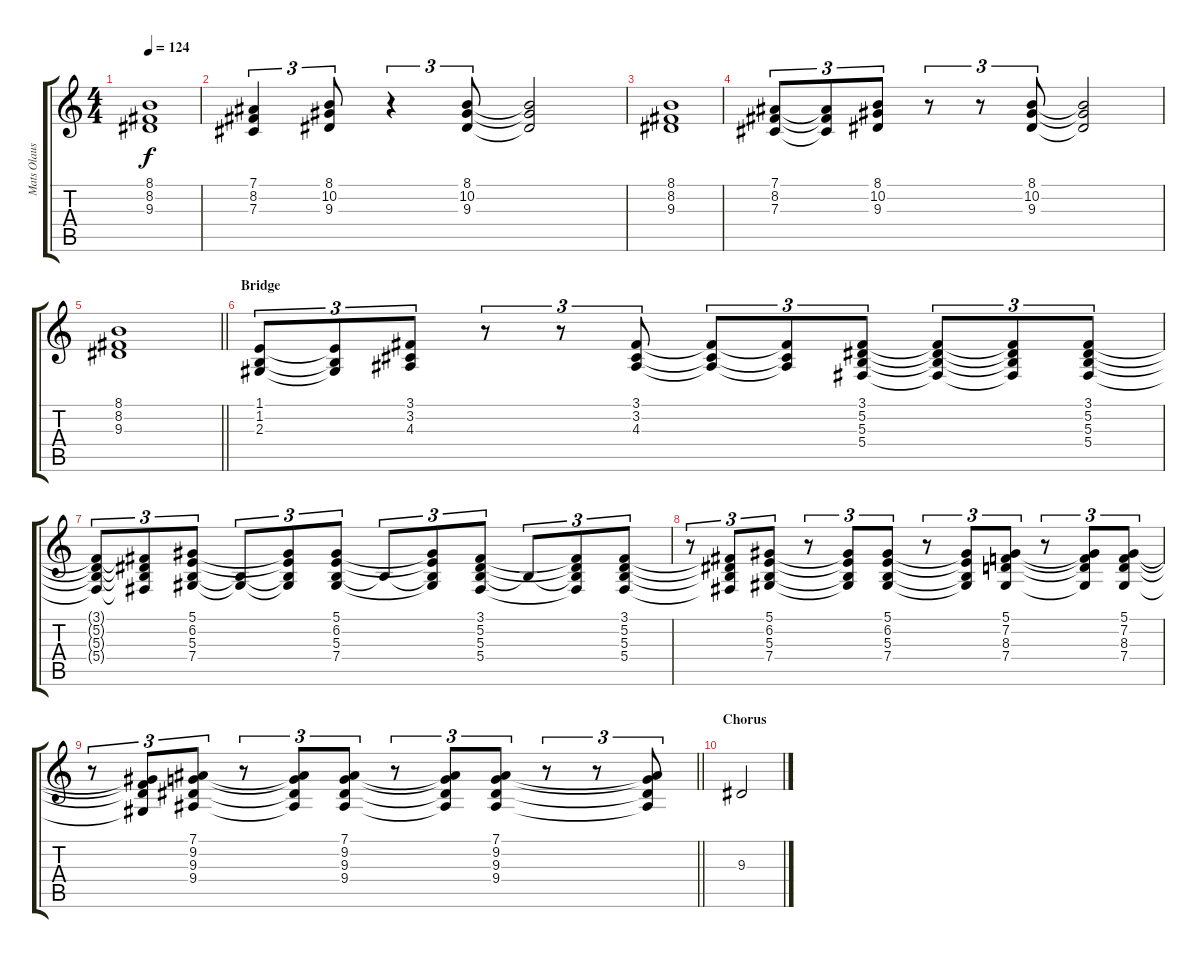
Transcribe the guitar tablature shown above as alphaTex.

\track ("Mats Olausson " "Mats Olaus") {instrument synthstrings1}
\staff {score tabs}
\tuning (Eb4 Bb3 Gb3 Db3 Ab2 Eb2) {hide}
\ts (4 4)
\tempo 124
\clef g2
\ks c
(8.1 8.2 9.3).1{dy f} |
(7.1 8.2 7.3).4{tu (3 2)} (8.1 10.2 9.3).8{tu (3 2)} r.4{tu (3 2)} (8.1 10.2 9.3).8{tu (3 2)} (8.1{t} 10.2{t} 9.3{t}).2 |
(8.1 8.2 9.3).1 |
(7.1 8.2 7.3).8{tu (3 2)} (7.1{t} 8.2{t} 7.3{t}).8{tu (3 2)} (8.1 10.2 9.3).8{tu (3 2)} r.8{tu (3 2)} r.8{tu (3 2)} (8.1 10.2 9.3).8{tu (3 2)} (8.1{t} 10.2{t} 9.3{t}).2 |
\barLineRight lightlight
(8.1 8.2 9.3).1 |
\section ("" "Bridge")
(1.1 1.2 2.3).8{tu (3 2)} (1.1{t} 1.2{t} 2.3{t}).8{tu (3 2)} (3.1 3.2 4.3).8{tu (3 2)} r.8{tu (3 2)} r.8{tu (3 2)} (3.1 3.2 4.3).8{tu (3 2)} (3.1{t} 3.2{t} 4.3{t}).8{tu (3 2)} (3.1{t} 3.2{t} 4.3{t}).8{tu (3 2)} (3.1 5.2 5.3 5.4).8{tu (3 2)} (3.1{t} 5.2{t} 5.3{t} 5.4{t}).8{tu (3 2)} (3.1{t} 5.2{t} 5.3{t} 5.4{t}).8{tu (3 2)} (3.1 5.2 5.3 5.4).8{tu (3 2)} |
(3.1{t} 5.2{t} 5.3{t} 5.4{t}).8{tu (3 2)} (3.1{t} 5.2{t} 5.3{t} 5.4{t}).8{tu (3 2)} (5.1 6.2 5.3 7.4).8{tu (3 2)} (5.3{t} 7.4{t}).8{tu (3 2)} (5.1{t} 6.2{t} 5.3{t} 7.4{t}).8{tu (3 2)} (5.1 6.2 5.3 7.4).8{tu (3 2)} 5.3{t}.8{tu (3 2)} (5.1{t} 6.2{t} 5.3{t} 7.4{t}).8{tu (3 2)} (3.1 5.2 5.3 5.4).8{tu (3 2)} 5.3{t}.8{tu (3 2)} (3.1{t} 5.2{t} 5.3{t} 5.4{t}).8{tu (3 2)} (3.1 5.2 5.3 5.4).8{tu (3 2)} |
r.8{tu (3 2)} (3.1{t} 5.2{t} 5.3{t} 5.4{t}).8{tu (3 2)} (5.1 6.2 5.3 7.4).8{tu (3 2)} r.8{tu (3 2)} (5.1{t} 6.2{t} 5.3{t} 7.4{t}).8{tu (3 2)} (5.1 6.2 5.3 7.4).8{tu (3 2)} r.8{tu (3 2)} (5.1{t} 6.2{t} 5.3{t} 7.4{t}).8{tu (3 2)} (5.1 7.2 8.3 7.4).8{tu (3 2)} r.8{tu (3 2)} (5.1{t} 7.2{t} 8.3{t} 7.4{t}).8{tu (3 2)} (5.1 7.2 8.3 7.4).8{tu (3 2)} |
\barLineRight lightlight
r.8{tu (3 2)} (5.1{t} 7.2{t} 8.3{t} 7.4{t}).8{tu (3 2)} (7.1 9.2 9.3 9.4).8{tu (3 2)} r.8{tu (3 2)} (7.1{t} 9.2{t} 9.3{t} 9.4{t}).8{tu (3 2)} (7.1 9.2 9.3 9.4).8{tu (3 2)} r.8{tu (3 2)} (7.1{t} 9.2{t} 9.3{t} 9.4{t}).8{tu (3 2)} (7.1 9.2 9.3 9.4).8{tu (3 2)} r.8{tu (3 2)} r.8{tu (3 2)} (7.1{t} 9.2{t} 9.3{t} 9.4{t}).8{tu (3 2)} |
\section ("" "Chorus")
9.3.2
